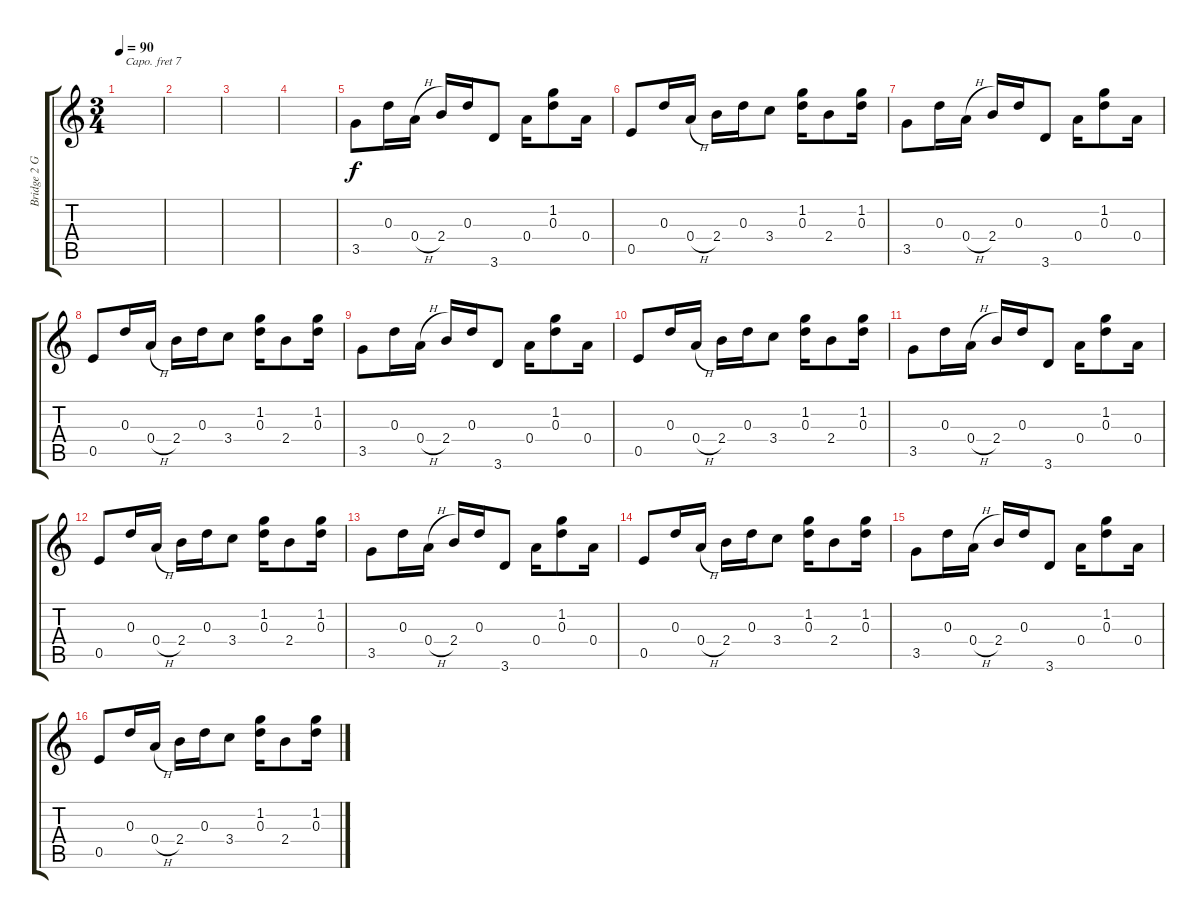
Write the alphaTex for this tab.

\track ("Bridge 2 Guitar Main" "Bridge 2 G") {instrument acousticguitarsteel}
\staff {score tabs}
\capo 7
\tuning (E4 B3 G3 D3 A2 E2) {hide}
\ts (3 4)
\tempo 90
\clef g2
\ks c
|
|
|
|
3.5.8 0.3.16 0.4{h}.16 2.4.16 0.3.16 3.6.8 0.4.16 (1.2 0.3).8 0.4.16 |
0.5.8 0.3.16 0.4{h}.16 2.4.16 0.3.16 3.4.8 (1.2 0.3).16 2.4.8 (1.2 0.3).16 |
3.5.8 0.3.16 0.4{h}.16 2.4.16 0.3.16 3.6.8 0.4.16 (1.2 0.3).8 0.4.16 |
0.5.8 0.3.16 0.4{h}.16 2.4.16 0.3.16 3.4.8 (1.2 0.3).16 2.4.8 (1.2 0.3).16 |
3.5.8 0.3.16 0.4{h}.16 2.4.16 0.3.16 3.6.8 0.4.16 (1.2 0.3).8 0.4.16 |
0.5.8 0.3.16 0.4{h}.16 2.4.16 0.3.16 3.4.8 (1.2 0.3).16 2.4.8 (1.2 0.3).16 |
3.5.8 0.3.16 0.4{h}.16 2.4.16 0.3.16 3.6.8 0.4.16 (1.2 0.3).8 0.4.16 |
0.5.8 0.3.16 0.4{h}.16 2.4.16 0.3.16 3.4.8 (1.2 0.3).16 2.4.8 (1.2 0.3).16 |
3.5.8 0.3.16 0.4{h}.16 2.4.16 0.3.16 3.6.8 0.4.16 (1.2 0.3).8 0.4.16 |
0.5.8 0.3.16 0.4{h}.16 2.4.16 0.3.16 3.4.8 (1.2 0.3).16 2.4.8 (1.2 0.3).16 |
3.5.8 0.3.16 0.4{h}.16 2.4.16 0.3.16 3.6.8 0.4.16 (1.2 0.3).8 0.4.16 |
0.5.8 0.3.16 0.4{h}.16 2.4.16 0.3.16 3.4.8 (1.2 0.3).16 2.4.8 (1.2 0.3).16
